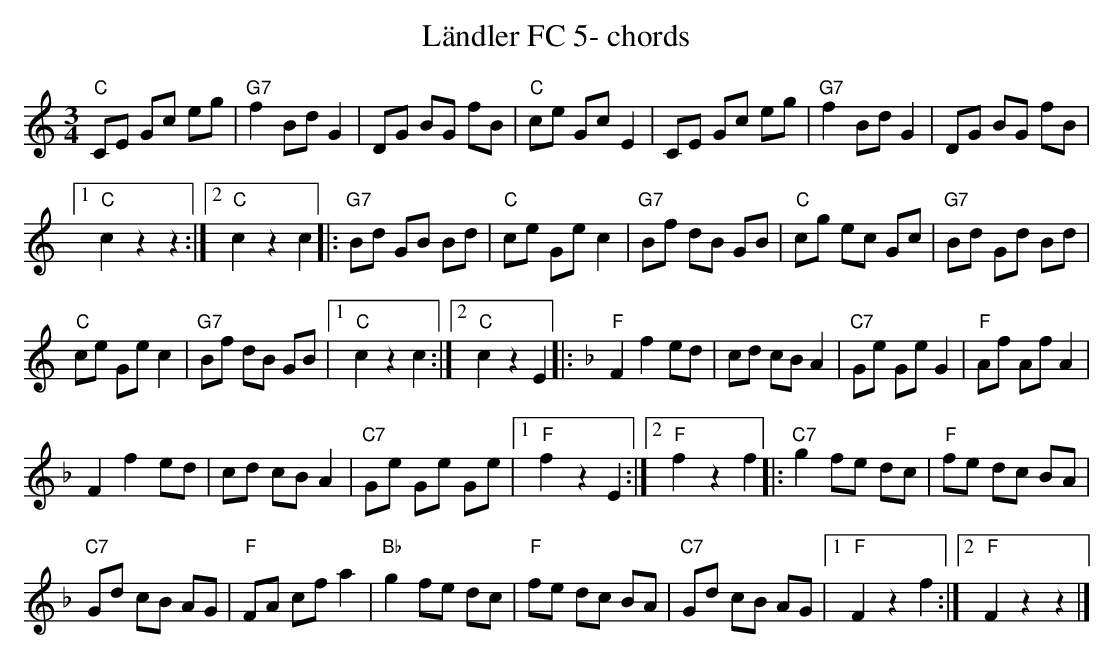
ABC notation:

X:1
T:Ländler FC 5- chords
M:3/4
L:1/8
K:Cmaj%%MIDI gchordon
"C"CE Gc eg | "G7"f2 Bd G2 | DG BG fB | "C"ce Gc E2 | CE Gc eg | "G7"f2 Bd G2 | DG BG fB |1
"C"c2 z2z2 :|2 "C"c2z2c2 |: "G7"Bd GB Bd | "C"ce Ge c2 | "G7"Bf dB GB | "C"cg ec Gc | "G7"Bd Gd Bd |
"C"ce Ge c2 | "G7"Bf dB GB |1 "C"c2z2c2 :|2 "C"c2z2E2 |: [K:Fmaj] "F"F2 f2 ed | cd cB A2 | "C7"Ge Ge G2 | "F"Af Af A2 |
F2 f2 ed | cd cB A2 | "C7"Ge Ge Ge |1 "F"f2z2E2 :|2 "F"f2z2f2 |: "C7"g2 fe dc | "F"fe dc BA |
"C7"Gd cB AG | "F"FA cf a2 | "Bb"g2 fe dc | "F"fe dc BA | "C7"Gd cB AG |1 "F"F2z2f2 :|2 "F"F2z2z2 |]
